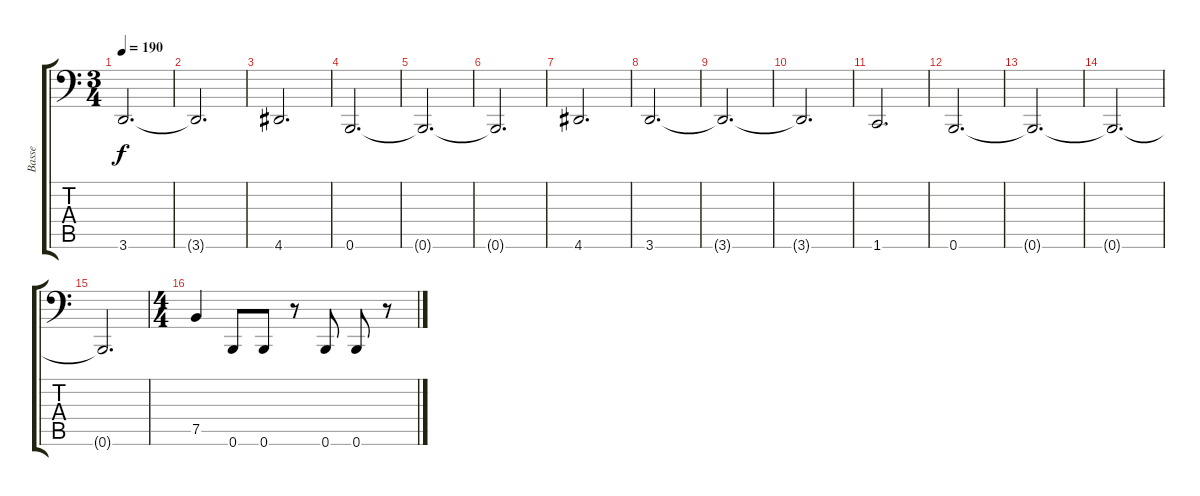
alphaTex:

\track ("Basse" "Basse") {instrument electricbassfinger}
\staff {score tabs}
\tuning (C3 G2 D2 A1 E1 B0) {hide}
\ts (3 4)
\tempo 190
\clef f4
\ks c
3.6{t}.2{d dy f} |
3.6{t}.2{d} |
4.6.2{d} |
0.6.2{d} |
0.6{t}.2{d} |
0.6{t}.2{d} |
4.6.2{d} |
3.6.2{d} |
3.6{t}.2{d} |
3.6{t}.2{d} |
1.6.2{d} |
0.6.2{d} |
0.6{t}.2{d} |
0.6{t}.2{d} |
0.6{t}.2{d} |
\ts (4 4)
7.5.4 0.6.8 0.6.8 r.8 0.6.8 0.6.8 r.8
